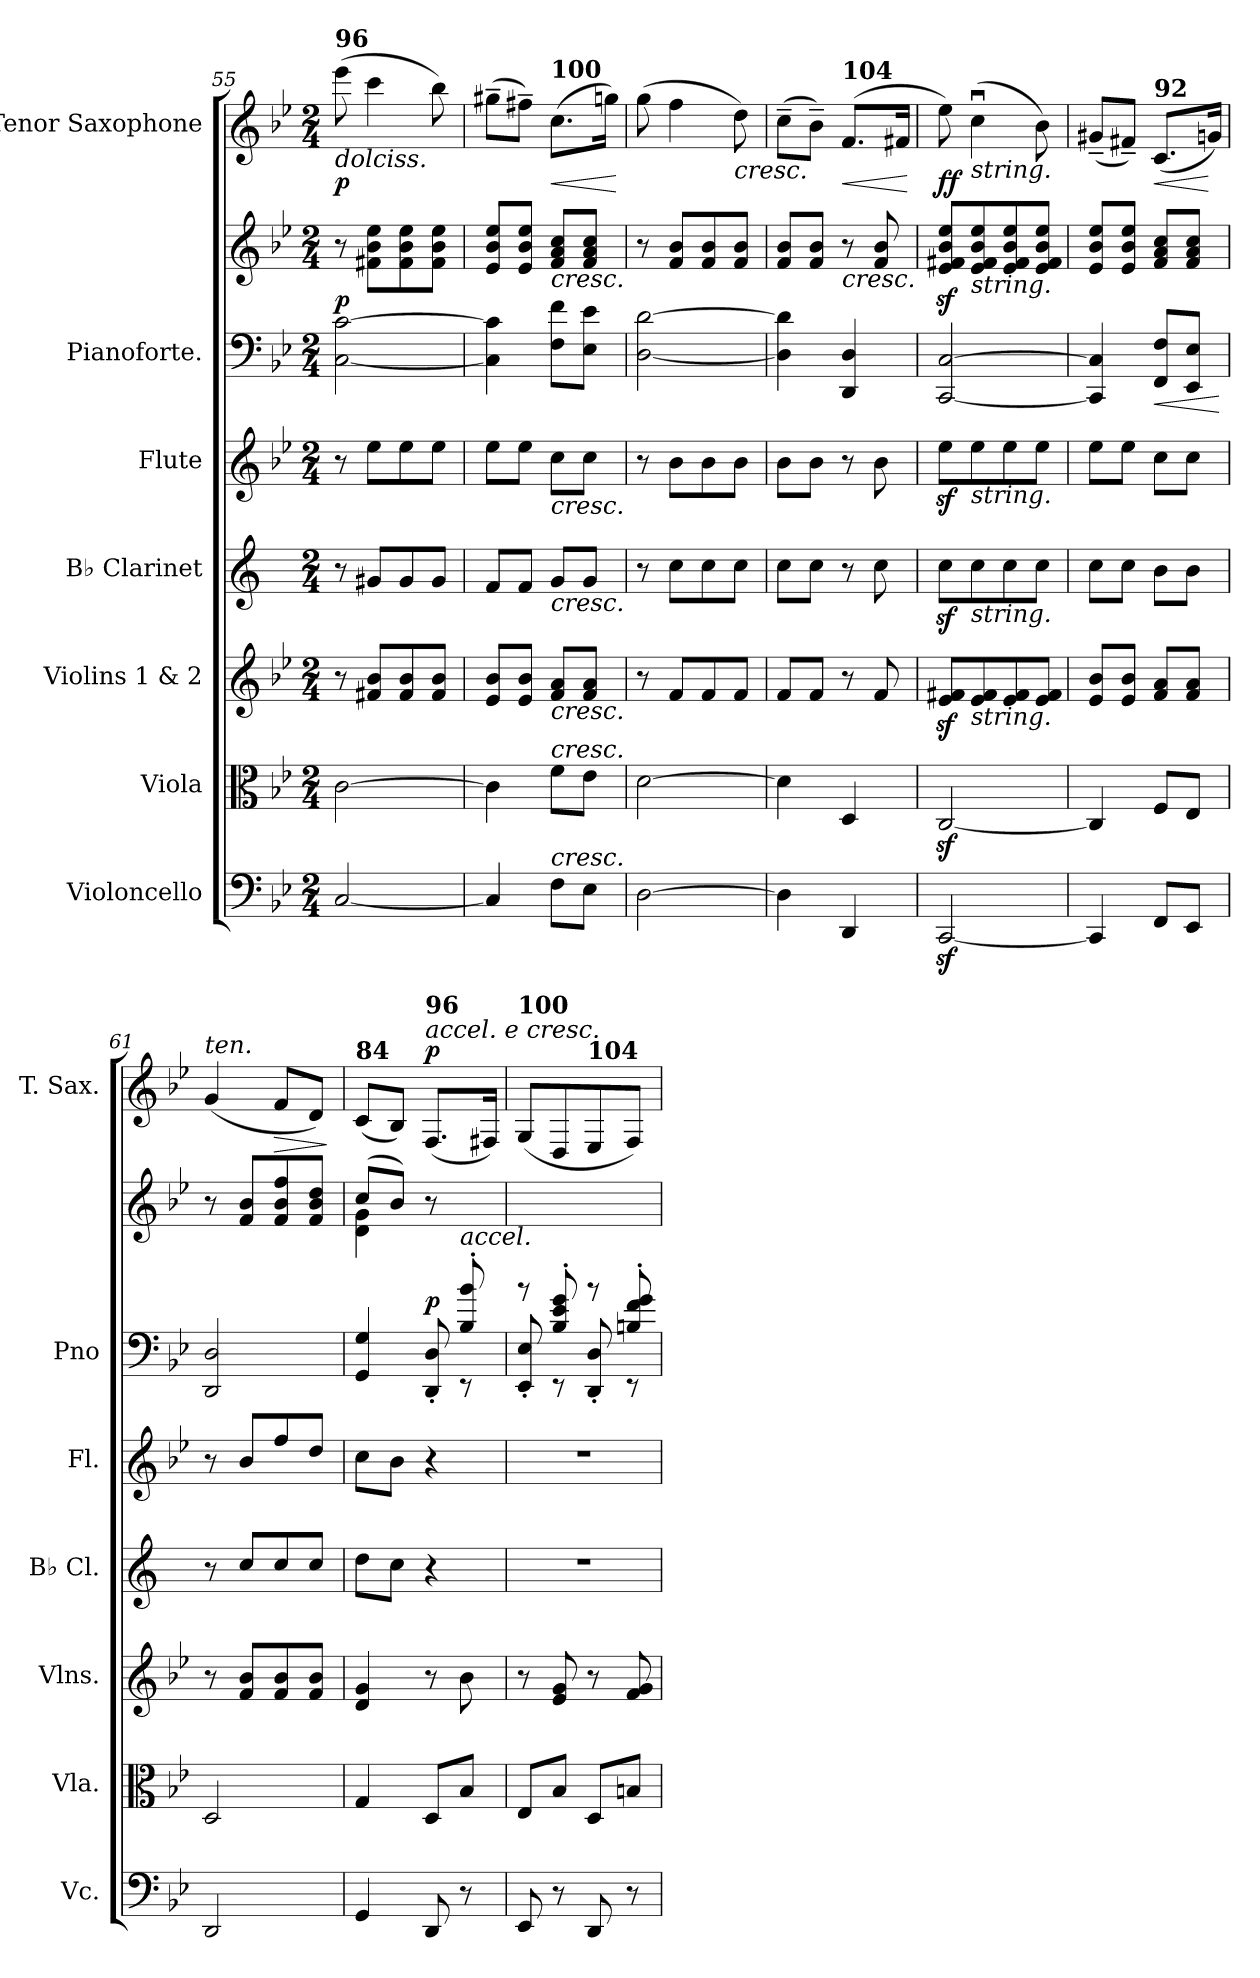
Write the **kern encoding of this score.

**kern	**kern	**kern	**kern	**kern	**kern	**kern	**dynam	**kern	**dynam
*part7	*part6	*part5	*part4	*part3	*part2	*part2	*part2	*part1	*part1
*staff8	*staff7	*staff6	*staff5	*staff4	*staff3	*staff2	*staff2/3	*staff1	*staff1
*I"Violoncello	*I"Viola	*I"Violins 1 &amp; 2	*I"B♭ Clarinet	*I"Flute	*I"Pianoforte.	*	*	*I"Tenor Saxophone	*
*I'Vc.	*I'Vla.	*I'Vlns.	*I'B♭ Cl.	*I'Fl.	*I'Pno	*	*	*I'T. Sax.	*
*clefF4	*clefC3	*clefG2	*clefG2	*clefG2	*clefF4	*clefG2	*	*clefG2	*
*	*	*	*ITrd1c2	*	*	*	*	*ITrd8c14	*
*k[b-e-]	*k[b-e-]	*k[b-e-]	*k[b-e-]	*k[b-e-]	*k[b-e-]	*k[b-e-]	*	*k[b-e-]	*
*M2/4	*M2/4	*M2/4	*M2/4	*M2/4	*M2/4	*M2/4	*	*M2/4	*
=55	=55	=55	=55	=55	=55	=55	=55	=55	=55
!	!	!	!	!	!	!	!	!LO:TX:b:i:t=dolciss.	!
!	!	!	!	!	!	!	!	!LO:TX:a:B:t=96	!
!	!	!	!	!	!	!	!LO:DY:a=2	!	!LO:DY:b
[2C/	[2c\	8r	8r	8r	[2C\ [2c\	8r	p	(8ee-\	p
.	.	8f#X/ 8b-/L	8f#X/L	8ee-\L	.	8f#X\ 8b-\ 8ee-\L	.	4cc\	.
.	.	8f#/ 8b-/	8f#/	8ee-\	.	8f#\ 8b-\ 8ee-\	.	.	.
.	.	8f#/ 8b-/J	8f#/J	8ee-\J	.	8f#\ 8b-\ 8ee-\J	.	8b-\)	.
=56	=56	=56	=56	=56	=56	=56	=56	=56	=56
4C/]	4c\]	8e-/ 8b-/L	8e-/L	8ee-\L	4C\] 4c\]	8e-/ 8b-/ 8ee-/L	.	(8g#X~\L	.
.	.	8e-/ 8b-/J	8e-/J	8ee-\J	.	8e-/ 8b-/ 8ee-/J	.	8f#X~\J)	.
!	!	!	!	!	!	!	!	!LO:TX:a:B:t=100	!
!	!	!	!	!	!	!LO:TX:b:i:t=cresc.	!	!	!
!	!	!	!	!LO:TX:b:i:t=cresc.	!	!	!	!	!
!	!	!	!LO:TX:b:i:t=cresc.	!	!	!	!	!	!
!	!	!LO:TX:b:i:t=cresc.	!	!	!	!	!	!	!
!	!LO:TX:a:i:t=cresc.	!	!	!	!	!	!	!	!
!LO:TX:a:i:t=cresc.	!	!	!	!	!	!	!	!	!
!	!	!	!	!	!	!	!	!	!LO:HP:b
8F\L	8f\L	8f/ 8a/L	8f/L	8cc\L	8F\ 8f\L	8f/ 8a/ 8cc/L	.	(8.c\L	<
8E-\J	8e-\J	8f/ 8a/J	8f/J	8cc\J	8E-\ 8e-\J	8f/ 8a/ 8cc/J	.	.	.
.	.	.	.	.	.	.	.	16gn\Jk)	.
.	.	.	.	.	.	.	.	.	[
=57	=57	=57	=57	=57	=57	=57	=57	=57	=57
[2D\	[2d\	8r	8r	8r	[2D\ [2d\	8r	.	(8g\	.
.	.	8f/L	8b-\L	8b-\L	.	8f/ 8b-/L	.	4f\	.
.	.	8f/	8b-\	8b-\	.	8f/ 8b-/	.	.	.
!	!	!	!	!	!	!	!	!LO:TX:b:i:t=cresc.	!
.	.	8f/J	8b-\J	8b-\J	.	8f/ 8b-/J	.	8d\)	.
=58	=58	=58	=58	=58	=58	=58	=58	=58	=58
4D\]	4d\]	8f/L	8b-\L	8b-\L	4D\] 4d\]	8f/ 8b-/L	.	(8c~\L	.
.	.	8f/J	8b-\J	8b-\J	.	8f/ 8b-/J	.	8B-~\J)	.
!	!	!	!	!	!	!	!	!LO:TX:a:B:t=104	!
!	!	!	!	!	!	!	!LO:HP:b	!	!LO:HP:b
4DD/	4D/	8r	8r	8r	4DD/ 4D/	8r	<	(8.F/L	<
.	.	8f/	8b-\	8b-\	.	8f/ 8b-/	.	.	.
.	.	.	.	.	.	.	.	16F#X/Jk	.
.	.	.	.	.	.	.	.	.	[
!!LO:PB:g=z
=59	=59	=59	=59	=59	=59	=59	=59	=59	=59
!	!	!	!	!	!	!	!	!	!LO:DY:b
[2CCz</	[2Cz</	8e-/z< 8f#X/z<L	8b-z<\L	8ee-z<\L	[2CC/ [2C/	8e-/z< 8f#X/z< 8b-/z< 8ee-/z<L	.	8e-\)	ff
!	!	!	!	!	!	!	!	!LO:TX:b:i:t=string.	!
!	!	!	!	!	!	!LO:TX:b:i:t=string.	!	!	!
!	!	!	!	!LO:TX:b:i:t=string.	!	!	!	!	!
!	!	!	!LO:TX:b:i:t=string.	!	!	!	!	!	!
!	!	!LO:TX:b:i:t=string.	!	!	!	!	!	!	!
.	.	8e-/ 8f#/	8b-\	8ee-\	.	8e-/ 8f#/ 8b-/ 8ee-/	.	(4cu\	.
.	.	8e-/ 8f#/	8b-\	8ee-\	.	8e-/ 8f#/ 8b-/ 8ee-/	.	.	.
.	.	8e-/ 8f#/J	8b-\J	8ee-\J	.	8e-/ 8f#/ 8b-/ 8ee-/J	.	8B-\)	.
!!LO:PB:g=z
=60	=60	=60	=60	=60	=60	=60	=60	=60	=60
4CC/]	4C/]	8e-/ 8b-/L	8b-\L	8ee-\L	4CC/] 4C/]	8e-/ 8b-/ 8ee-/L	.	(8G#X~/L	.
.	.	8e-/ 8b-/J	8b-\J	8ee-\J	.	8e-/ 8b-/ 8ee-/J	.	8F#X~/J)	.
!	!	!	!	!	!	!	!	!LO:TX:a:B:t=92	!
!	!	!	!	!	!	!	!LO:HP:b=2	!	!LO:HP:b
8FF/L	8F/L	8f/ 8a/L	8a\L	8cc\L	8FF/ 8F/L	8f/ 8a/ 8cc/L	<	(8.C/L	<
8EE-/J	8E-/J	8f/ 8a/J	8a\J	8cc\J	8EE-/ 8E-/J	8f/ 8a/ 8cc/J	.	.	.
.	.	.	.	.	.	.	.	16Gn/Jk)	[
.	.	.	.	.	.	.	[	.	.
=61	=61	=61	=61	=61	=61	=61	=61	=61	=61
!	!	!	!	!	!	!	!	!LO:TX:a:i:t=ten.	!
2DD/	2D/	8r	8r	8r	2DD/ 2D/	8r	.	(4G/	.
.	.	8f/ 8b-/L	8b-/L	8b-/L	.	8f/ 8b-/L	.	.	.
!	!	!	!	!	!	!	!	!	!LO:HP:b
.	.	8f/ 8b-/	8b-/	8ff/	.	8f/ 8b-/ 8ff/	.	8F/L	>
.	.	8f/ 8b-/J	8b-/J	8dd/J	.	8f/ 8b-/ 8dd/J	.	8D/J)	.
.	.	.	.	.	.	.	.	.	]
=62	=62	=62	=62	=62	=62	=62	=62	=62	=62
*	*	*	*	*	*^	*^	*	*	*
!	!	!	!	!	!	!	!	!	!	!LO:TX:a:B:t=84	!
4GG/	4G/	4d/ 4g/	8cc\L	8cc\L	4.ryy	4GG/ 4G/	(>8cc/L	4d\ 4g\	.	(8C/L	.
.	.	.	8b-\J	8b-\J	.	.	8b-/J)	.	[	8BB-/J)	.
!	!	!	!	!	!	!	!	!	!	!LO:TX:a:i:t=accel. e cresc.	!
!	!	!	!	!	!	!	!	!	!	!LO:TX:a:B:t=96	!
!	!	!	!	!	!	!	!	!	!LO:DY:a=2	!	!LO:DY:a
8DD/	8D/L	8r	4r	4r	.	8DD/' 8D/'	8r	4rgyy	p	(8.FF/L	p
!	!	!	!	!	!	!	!LO:TX:b:i:t=accel.	!	!	!	!
8r	8B-/J	8b-\	.	.	8B-/' 8b-/'	8rEE	8ryy	.	.	.	.
.	.	.	.	.	.	.	.	.	.	16FF#X/Jk)	.
*	*	*	*	*	*	*	*v	*v	*	*	*
=63	=63	=63	=63	=63	=63	=63	=63	=63	=63	=63
!	!	!	!	!	!	!	!	!	!LO:TX:a:B:t=100	!
8EE-/	8E-/L	8r	2r	2r	8ryy	8EE-/' 8E-/'	8rGG	.	(8GG/L	.
8r	8B-/J	8e-/ 8g/	.	.	8B-/' 8e-/' 8g/'	8rEE	8ryy	.	8DD/	.
!	!	!	!	!	!	!	!	!	!LO:TX:a:B:t=104	!
8DD/	8D/L	8r	.	.	8ryy	8DD/' 8D/'	8rGG	.	8EE-/	.
8r	8Bn/J	8f/ 8g/	.	.	8Bn/' 8f/' 8g/'	8rEE	8ryy	.	8FF/J)	.
*	*	*	*	*	*v	*v	*	*	*	*
=	=	=	=	=	=	=	=	=	=
*-	*-	*-	*-	*-	*-	*-	*-	*-	*-
